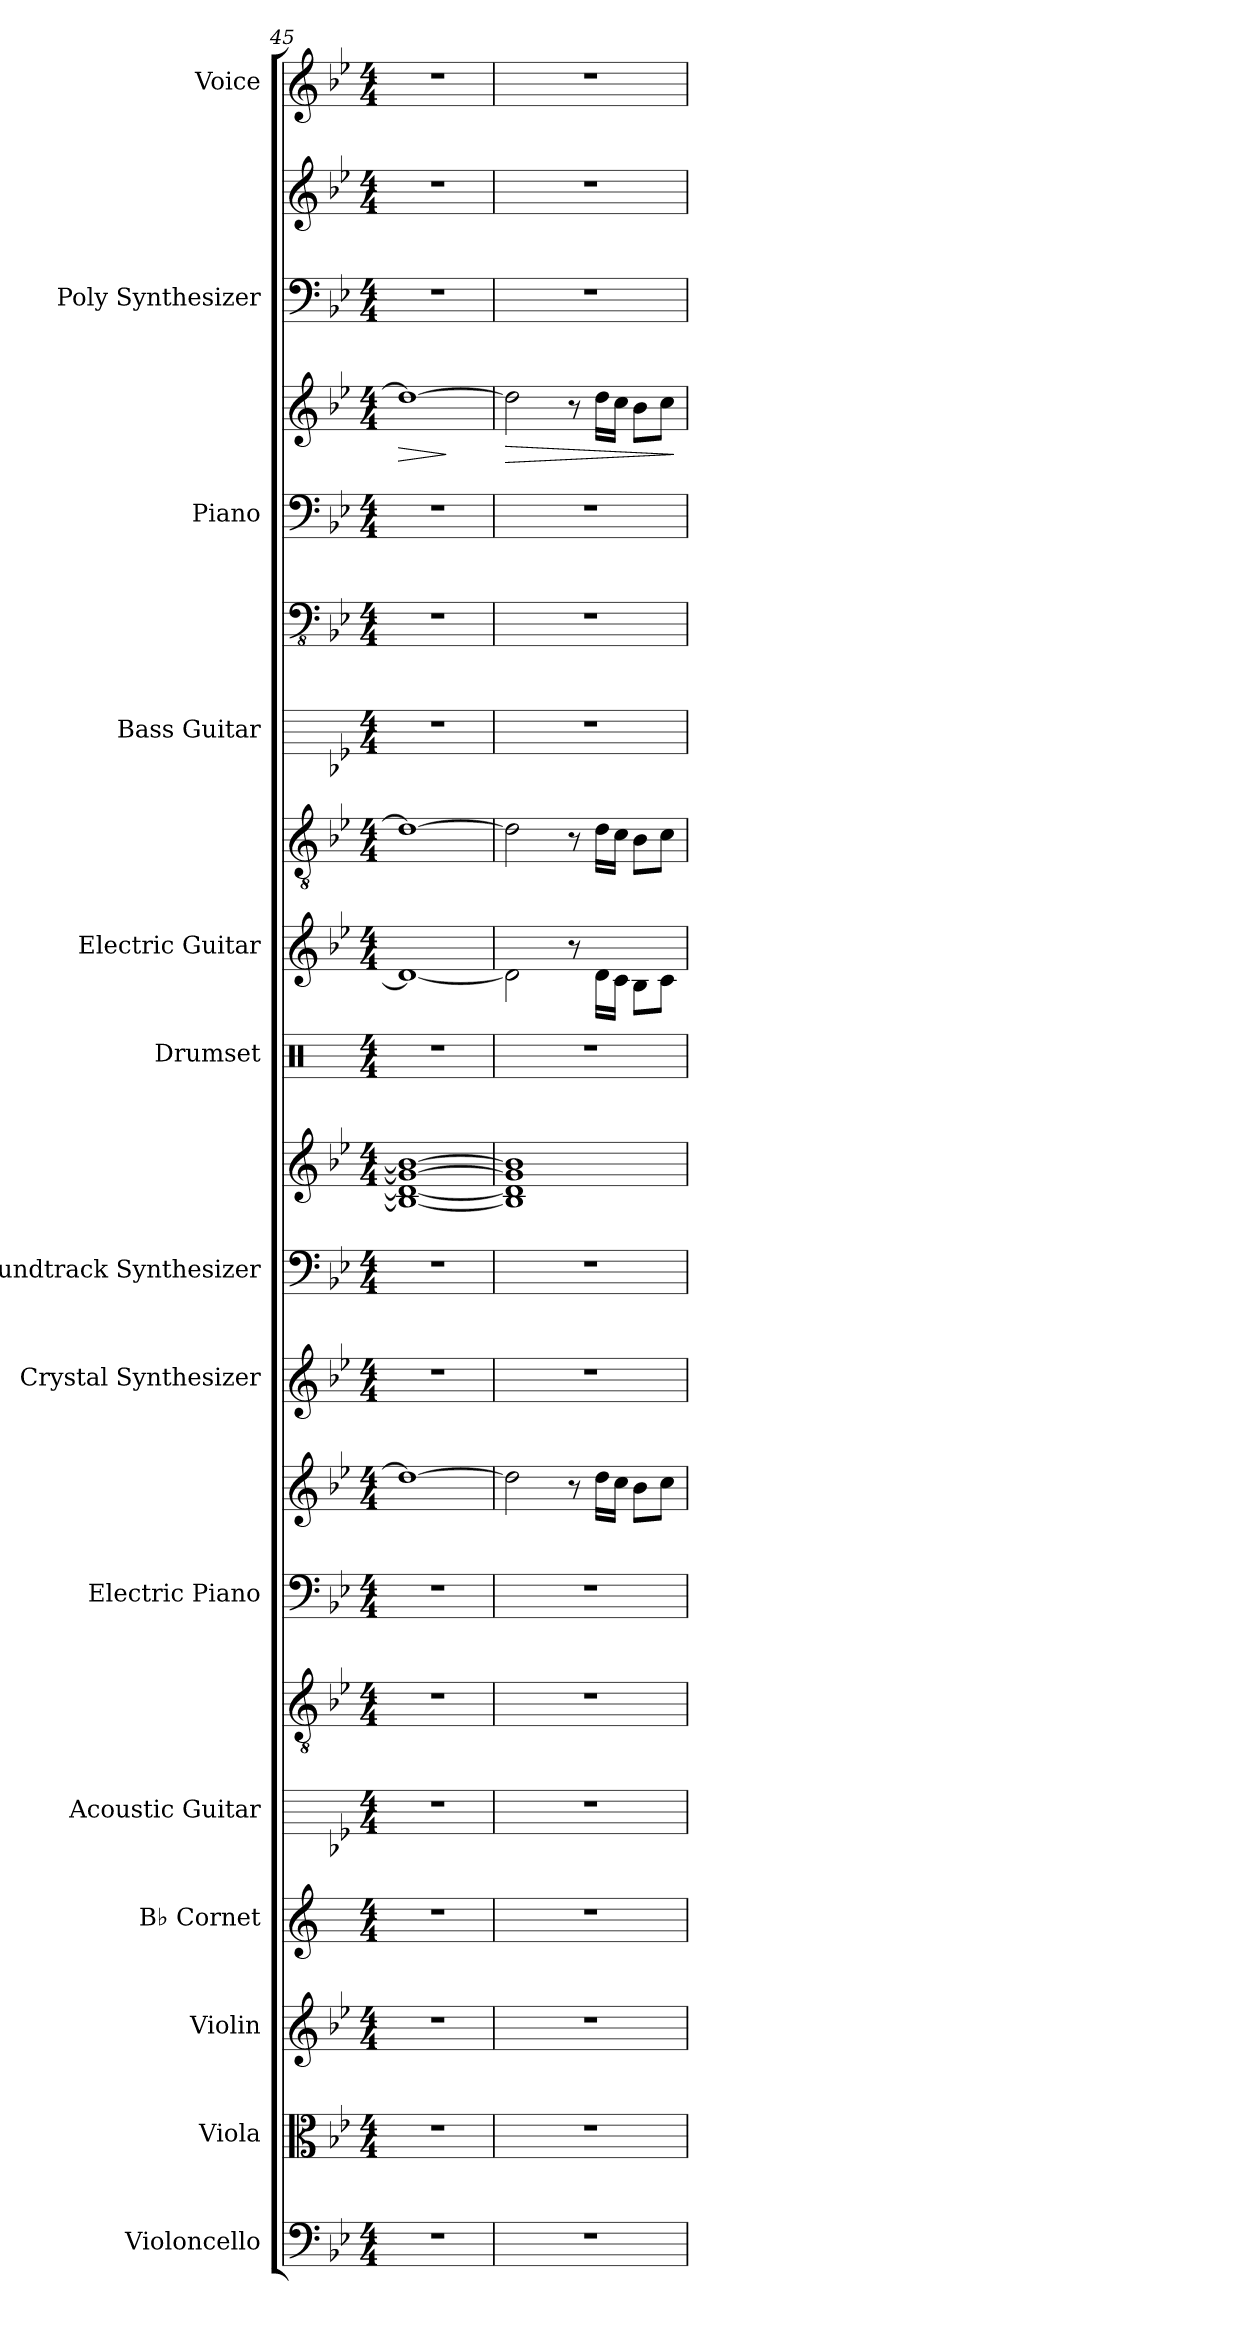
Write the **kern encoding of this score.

**kern	**kern	**kern	**kern	**kern	**kern	**kern	**kern	**kern	**kern	**kern	**kern	**kern	**kern	**kern	**kern	**kern	**kern	**dynam	**kern	**kern	**kern
*part14	*part13	*part12	*part11	*part10	*part10	*part9	*part9	*part8	*part7	*part7	*part6	*part5	*part5	*part4	*part4	*part3	*part3	*part3	*part2	*part2	*part1
*staff21	*staff20	*staff19	*staff18	*staff17	*staff16	*staff15	*staff14	*staff13	*staff12	*staff11	*staff10	*staff9	*staff8	*staff7	*staff6	*staff5	*staff4	*staff4/5	*staff3	*staff2	*staff1
*I"Violoncello	*I"Viola	*I"Violin	*I"B♭ Cornet	*I"Acoustic Guitar	*	*I"Electric Piano	*	*I"Crystal Synthesizer	*I"Soundtrack Synthesizer	*	*I"Drumset	*I"Electric Guitar	*	*I"Bass Guitar	*	*I"Piano	*	*	*I"Poly Synthesizer	*	*I"Voice
*I'Vc.	*I'Vla.	*I'Vln.	*I'B♭ Cnt.	*I'Guit.	*	*I'El. Pno.	*	*I'Synth.	*I'Synth.	*	*I'Drs.	*I'El. Guit.	*	*I'B. Guit.	*	*I'Pno.	*	*	*I'Synth.	*	*I'Vo.
*clefF4	*clefC3	*clefG2	*clefG2	*	*clefGv2	*clefF4	*clefG2	*clefG2	*clefF4	*clefG2	*clefX	*	*clefGv2	*	*clefFv4	*clefF4	*clefG2	*	*clefF4	*clefG2	*clefG2
*	*	*	*ITrd1c2	*	*	*	*	*	*	*	*	*	*	*	*	*	*	*	*	*	*
*k[b-e-]	*k[b-e-]	*k[b-e-]	*k[b-e-]	*k[b-e-]	*k[b-e-]	*k[b-e-]	*k[b-e-]	*k[b-e-]	*k[b-e-]	*k[b-e-]	*k[]	*k[b-e-]	*k[b-e-]	*k[b-e-]	*k[b-e-]	*k[b-e-]	*k[b-e-]	*	*k[b-e-]	*k[b-e-]	*k[b-e-]
*M4/4	*M4/4	*M4/4	*M4/4	*M4/4	*M4/4	*M4/4	*M4/4	*M4/4	*M4/4	*M4/4	*M4/4	*M4/4	*M4/4	*M4/4	*M4/4	*M4/4	*M4/4	*	*M4/4	*M4/4	*M4/4
=45	=45	=45	=45	=45	=45	=45	=45	=45	=45	=45	=45	=45	=45	=45	=45	=45	=45	=45	=45	=45	=45
!	!	!	!	!	!	!	!	!	!	!	!	!	!	!	!	!	!	!LO:HP:b	!	!	!
1r	1r	1r	1r	1r	1r	1r	1dd_	1r	1r	1B-_ 1d_ 1g_ 1b-_	1r	1d_	1d_	1r	1r	1r	1dd_	>	1r	1r	1r
.	.	.	.	.	.	.	.	.	.	.	.	.	.	.	.	.	.	]	.	.	.
=46	=46	=46	=46	=46	=46	=46	=46	=46	=46	=46	=46	=46	=46	=46	=46	=46	=46	=46	=46	=46	=46
!	!	!	!	!	!	!	!	!	!	!	!	!	!	!	!	!	!	!LO:HP:b	!	!	!
1r	1r	1r	1r	1r	1r	1r	2dd\]	1r	1r	1B-] 1d] 1g] 1b-]	1r	2d\]	2d\]	1r	1r	1r	2dd\]	>	1r	1r	1r
.	.	.	.	.	.	.	8r	.	.	.	.	8r	8r	.	.	.	8r	.	.	.	.
.	.	.	.	.	.	.	16dd\LL	.	.	.	.	16d\LL	16d\LL	.	.	.	16dd\LL	.	.	.	.
.	.	.	.	.	.	.	16cc\JJ	.	.	.	.	16c\JJ	16c\JJ	.	.	.	16cc\JJ	.	.	.	.
.	.	.	.	.	.	.	8b-\L	.	.	.	.	8B-\L	8B-\L	.	.	.	8b-\L	.	.	.	.
.	.	.	.	.	.	.	8cc\J	.	.	.	.	8c\J	8c\J	.	.	.	8cc\J	.	.	.	.
.	.	.	.	.	.	.	.	.	.	.	.	.	.	.	.	.	.	]	.	.	.
=	=	=	=	=	=	=	=	=	=	=	=	=	=	=	=	=	=	=	=	=	=
*-	*-	*-	*-	*-	*-	*-	*-	*-	*-	*-	*-	*-	*-	*-	*-	*-	*-	*-	*-	*-	*-
